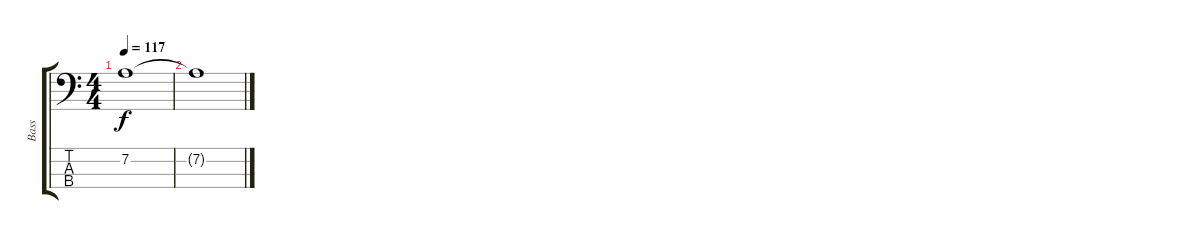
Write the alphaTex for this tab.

\track ("Bass" "Bass") {instrument electricbassfinger}
\staff {score tabs}
\tuning (G2 D2 A1 E1) {hide}
\ts (4 4)
\tempo 117
\clef f4
\ks c
7.2{t}.1{dy f} |
7.2{t}.1
